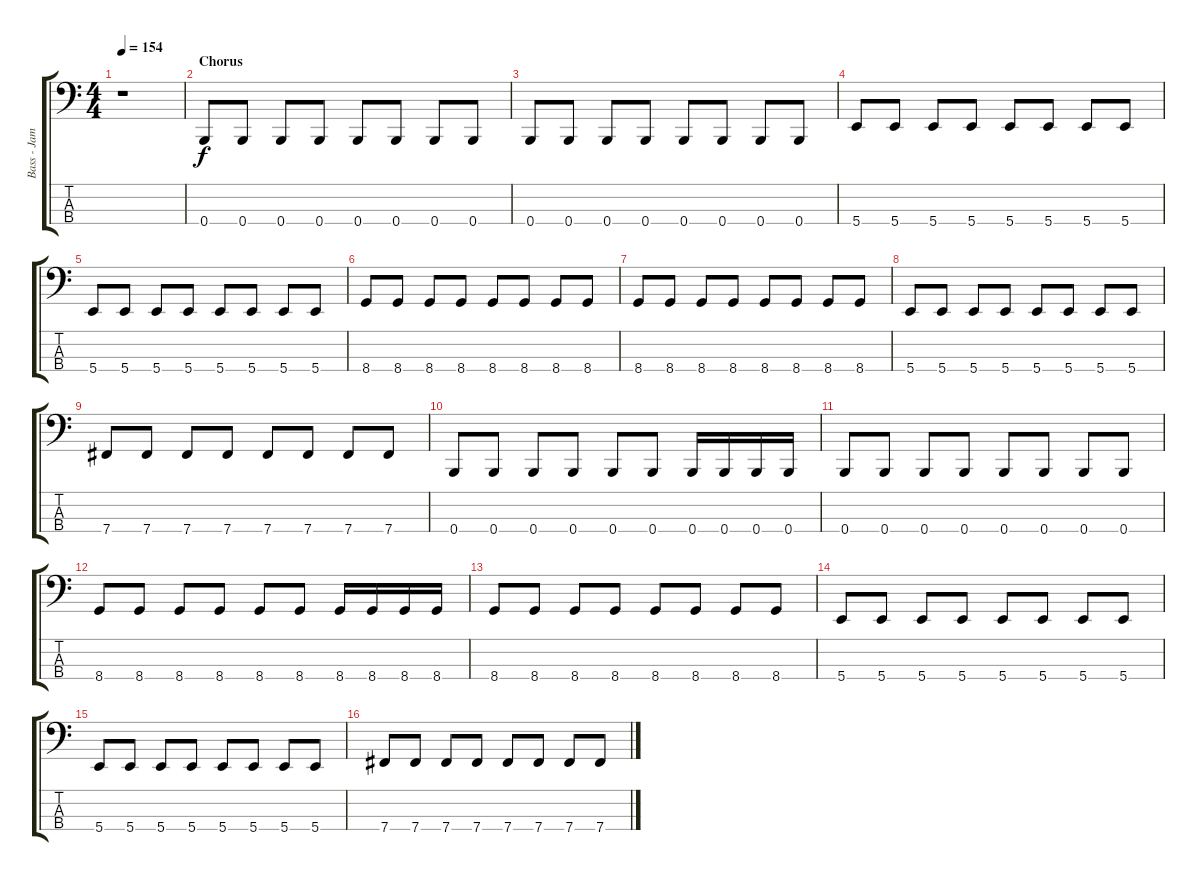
\track ("Bass - Jamie" "Bass - Jam") {instrument electricbasspick}
\staff {score tabs}
\tuning (F2 B1 Gb1 B0) {hide}
\ts (4 4)
\tempo 154
\clef f4
\ks c
r.1{dy f} |
\section ("" "Chorus")
0.4.8 0.4.8 0.4.8 0.4.8 0.4.8 0.4.8 0.4.8 0.4.8 |
0.4.8 0.4.8 0.4.8 0.4.8 0.4.8 0.4.8 0.4.8 0.4.8 |
5.4.8 5.4.8 5.4.8 5.4.8 5.4.8 5.4.8 5.4.8 5.4.8 |
5.4.8 5.4.8 5.4.8 5.4.8 5.4.8 5.4.8 5.4.8 5.4.8 |
8.4.8 8.4.8 8.4.8 8.4.8 8.4.8 8.4.8 8.4.8 8.4.8 |
8.4.8 8.4.8 8.4.8 8.4.8 8.4.8 8.4.8 8.4.8 8.4.8 |
5.4.8 5.4.8 5.4.8 5.4.8 5.4.8 5.4.8 5.4.8 5.4.8 |
7.4.8 7.4.8 7.4.8 7.4.8 7.4.8 7.4.8 7.4.8 7.4.8 |
0.4.8 0.4.8 0.4.8 0.4.8 0.4.8 0.4.8 0.4.16 0.4.16 0.4.16 0.4.16 |
0.4.8 0.4.8 0.4.8 0.4.8 0.4.8 0.4.8 0.4.8 0.4.8 |
8.4.8 8.4.8 8.4.8 8.4.8 8.4.8 8.4.8 8.4.16 8.4.16 8.4.16 8.4.16 |
8.4.8 8.4.8 8.4.8 8.4.8 8.4.8 8.4.8 8.4.8 8.4.8 |
5.4.8 5.4.8 5.4.8 5.4.8 5.4.8 5.4.8 5.4.8 5.4.8 |
5.4.8 5.4.8 5.4.8 5.4.8 5.4.8 5.4.8 5.4.8 5.4.8 |
7.4.8 7.4.8 7.4.8 7.4.8 7.4.8 7.4.8 7.4.8 7.4.8
